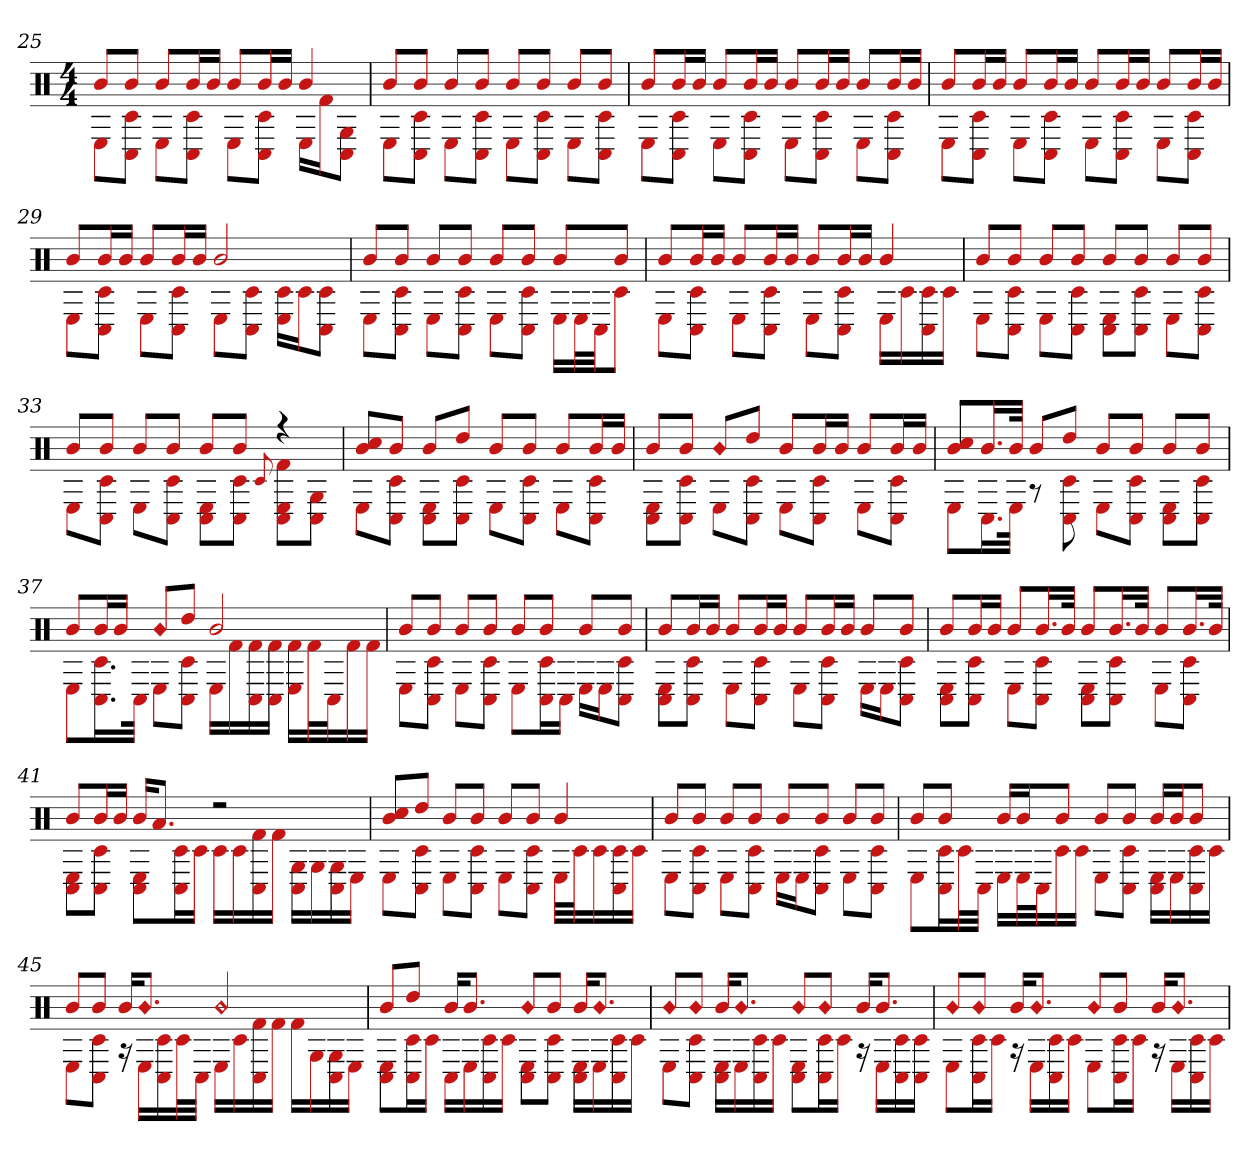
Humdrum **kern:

**kern
*part1
*staff1
*clefX
*k[]
*M4/4
=25
*^
8bL	8EL
8bJ	8C# 8c#J
8bL	8EL
16bL	8C# 8c#J
16bJJ	.
8bL	8EL
16bL	8C# 8c#J
16bJJ	.
4b	16ELL
.	16f#J
.	8C# 8GJ
=26	=26
8bL	8EL
8bJ	8C# 8c#J
8bL	8EL
8bJ	8C# 8c#J
8bL	8EL
8bJ	8C# 8c#J
8bL	8EL
8bJ	8C# 8c#J
=27	=27
8bL	8EL
16bL	8C# 8c#J
16bJJ	.
8bL	8EL
16bL	8C# 8c#J
16bJJ	.
8bL	8EL
16bL	8C# 8c#J
16bJJ	.
8bL	8EL
16bL	8C# 8c#J
16bJJ	.
=28	=28
8bL	8EL
16bL	8C# 8c#J
16bJJ	.
8bL	8EL
16bL	8C# 8c#J
16bJJ	.
8bL	8EL
16bL	8C# 8c#J
16bJJ	.
8bL	8EL
16bL	8C# 8c#J
16bJJ	.
=29	=29
8bL	8EL
16bL	8C# 8c#J
16bJJ	.
8bL	8EL
16bL	8C# 8c#J
16bJJ	.
2b	8EL
.	8C# 8c#J
.	16E 16c#LL
.	16c#J
.	8C# 8c#J
=30	=30
8bL	8EL
8bJ	8C# 8c#J
8bL	8EL
8bJ	8C# 8c#J
8bL	8EL
8bJ	8C# 8c#J
8bL	16ELL
.	32EL
.	32C#JJ
8bJ	8c#J
=31	=31
8bL	8EL
16bL	8C# 8c#J
16bJJ	.
8bL	8EL
16bL	8C# 8c#J
16bJJ	.
8bL	8EL
16bL	8C# 8c#J
16bJJ	.
4b	16ELL
.	16c#
.	16C# 16c#
.	16c#JJ
=32	=32
8bL	8EL
8bJ	8C# 8c#J
8bL	8EL
8bJ	8C# 8c#J
8bL	8C# 8EL
8bJ	8C# 8c#J
8bL	8EL
8bJ	8C# 8c#J
=33	=33
8bL	8EL
8bJ	8C# 8c#J
8bL	8EL
8bJ	8C# 8c#J
8bL	8C# 8EL
8bJ	8c# 8C#J
.	8qqc#
4r	8C# 8E 8f#L
.	8G 8C#J
=34	=34
8cc# 8bL	8EL
8bJ	8c# 8C#J
8bL	8C# 8EL
8ddJ	8C# 8c#J
8bL	8EL
8bJ	8C# 8c#J
8bL	8EL
16bL	8C# 8c#J
16bJJ	.
=35	=35
8bL	8C# 8EL
8bJ	8C# 8c#J
!LO:N:head=diamond	!
8bL	8EL
8ddJ	8C# 8c#J
8bL	8EL
16bL	8C# 8c#J
16bJJ	.
8bL	8EL
16bL	8C# 8c#J
16bJJ	.
=36	=36
8b 8cc#L	8EL
16.bL	16.C#L
32bJJk	32EJJk
8bL	8r
8ddJ	8C# 8c#
8bL	8EL
8bJ	8C# 8c#J
8bL	8C# 8EL
8bJ	8C# 8c#J
=37	=37
8bL	8EL
16bL	16.C# 16.c#L
16bJJ	.
.	32C#JJk
!LO:N:head=diamond	!
8bL	8EL
8ddJ	8C# 8c#J
2b	16ELL
.	16f#
.	16C# 16f#
.	16f# 16C#JJ
.	16E 16f#LL
.	32f#L
.	32C#J
.	16f#
.	16f#JJ
=38	=38
8bL	8EL
8bJ	8C# 8c#J
8bL	8EL
8bJ	8C# 8c#J
8bL	8EL
8bJ	16C# 16c#L
.	16C#JJ
8bL	16ELL
.	16EJ
8bJ	8C# 8c#J
=39	=39
8bL	8C# 8EL
16bL	8C# 8c#J
16bJJ	.
8bL	8EL
16bL	8C# 8c#J
16bJJ	.
8bL	8EL
16bL	8C# 8c#J
16bJJ	.
8bL	16ELL
.	16EJ
8bJ	8C# 8c#J
=40	=40
8bL	8C# 8EL
16bL	8C# 8c#J
16bJJ	.
8bL	8EL
16.bL	8C# 8c#J
32bJJk	.
8bL	8C# 8EL
16.bL	8C# 8c#J
32bJJk	.
8bL	8EL
16.bL	8c# 8C#J
32bJJk	.
=41	=41
8bL	8C# 8EL
16bL	8C# 8c#J
16bJJ	.
16bKL	8C# 8EL
8.aJ	.
.	16C# 16c#L
.	16c#JJ
2r	16c#LL
.	16c#
.	16C# 16f#
.	16f#JJ
.	16C# 16GLL
.	16G
.	16C# 16G
.	16EJJ
=42	=42
8cc# 8bL	8EL
8ddJ	8C# 8c#J
8bL	8EL
8bJ	8C# 8c#J
8bL	8EL
8bJ	8C# 8c#J
4b	32ELLL
.	32c#J
.	16c#
.	16C# 16c#
.	16c#JJ
=43	=43
8bL	8EL
8bJ	8C# 8c#J
8bL	8EL
8bJ	8C# 8c#J
8bL	16ELL
.	16EJ
8bJ	8C# 8c#J
8bL	8EL
8bJ	8C# 8c#J
=44	=44
8bL	8EL
8bJ	16C# 16c#L
.	32c#L
.	32C#JJJ
16bLL	16ELL
16bJ	32EL
.	32C#J
8bJ	16c#
.	16c#JJ
8bL	8EL
8bJ	8C# 8c#J
16bLL	16C# 16ELL
16bJ	16E
8bJ	16c# 16C#
.	16c#JJ
=45	=45
8bL	8EL
8bJ	8C# 8c#J
16bKL	16r
!LO:N:head=diamond	!
8.bJ	16ELL
.	16c# 16C#
.	32c#L
.	32C#JJJ
!LO:N:head=diamond	!
2b	16ELL
.	16c#
.	16C# 16f#
.	16f#JJ
.	16f#LL
.	16G
.	16C# 16G
.	16EJJ
=46	=46
8bL	8C# 8EL
8ddJ	16c# 16C#L
.	16c#JJ
16bKL	16C#LL
8.bJ	16E
.	16c# 16C#
.	16c#JJ
!LO:N:head=diamond	!
8bL	8E 8C#L
8bJ	8C# 8c#J
16bKL	16C# 16ELL
!LO:N:head=diamond	!
8.bJ	16E
.	16C# 16c#
.	16c#JJ
=47	=47
!LO:N:head=diamond	!
8bL	8EL
!LO:N:head=diamond	!
8bJ	8C# 8c#J
16bKL	16C# 16ELL
!LO:N:head=diamond	!
8.bJ	16E
.	16C# 16c#
.	16c#JJ
!LO:N:head=diamond	!
8bL	8C# 8EL
!LO:N:head=diamond	!
8bJ	16C# 16c#L
.	16c#JJ
16bKL	16r
8.bJ	16ELL
.	16C# 16c#
.	16c# 16C#JJ
=48	=48
!LO:N:head=diamond	!
8bL	8EL
!LO:N:head=diamond	!
8bJ	16c# 16C#L
.	16c#JJ
16bKL	16r
!LO:N:head=diamond	!
8.bJ	16ELL
.	16C# 16c#
.	16c#JJ
!LO:N:head=diamond	!
8bL	8EL
8bJ	16c# 16C#L
.	16c#JJ
16bKL	16r
!LO:N:head=diamond	!
8.bJ	16ELL
.	16C# 16c#
.	16c#JJ
*v	*v
=
*-
